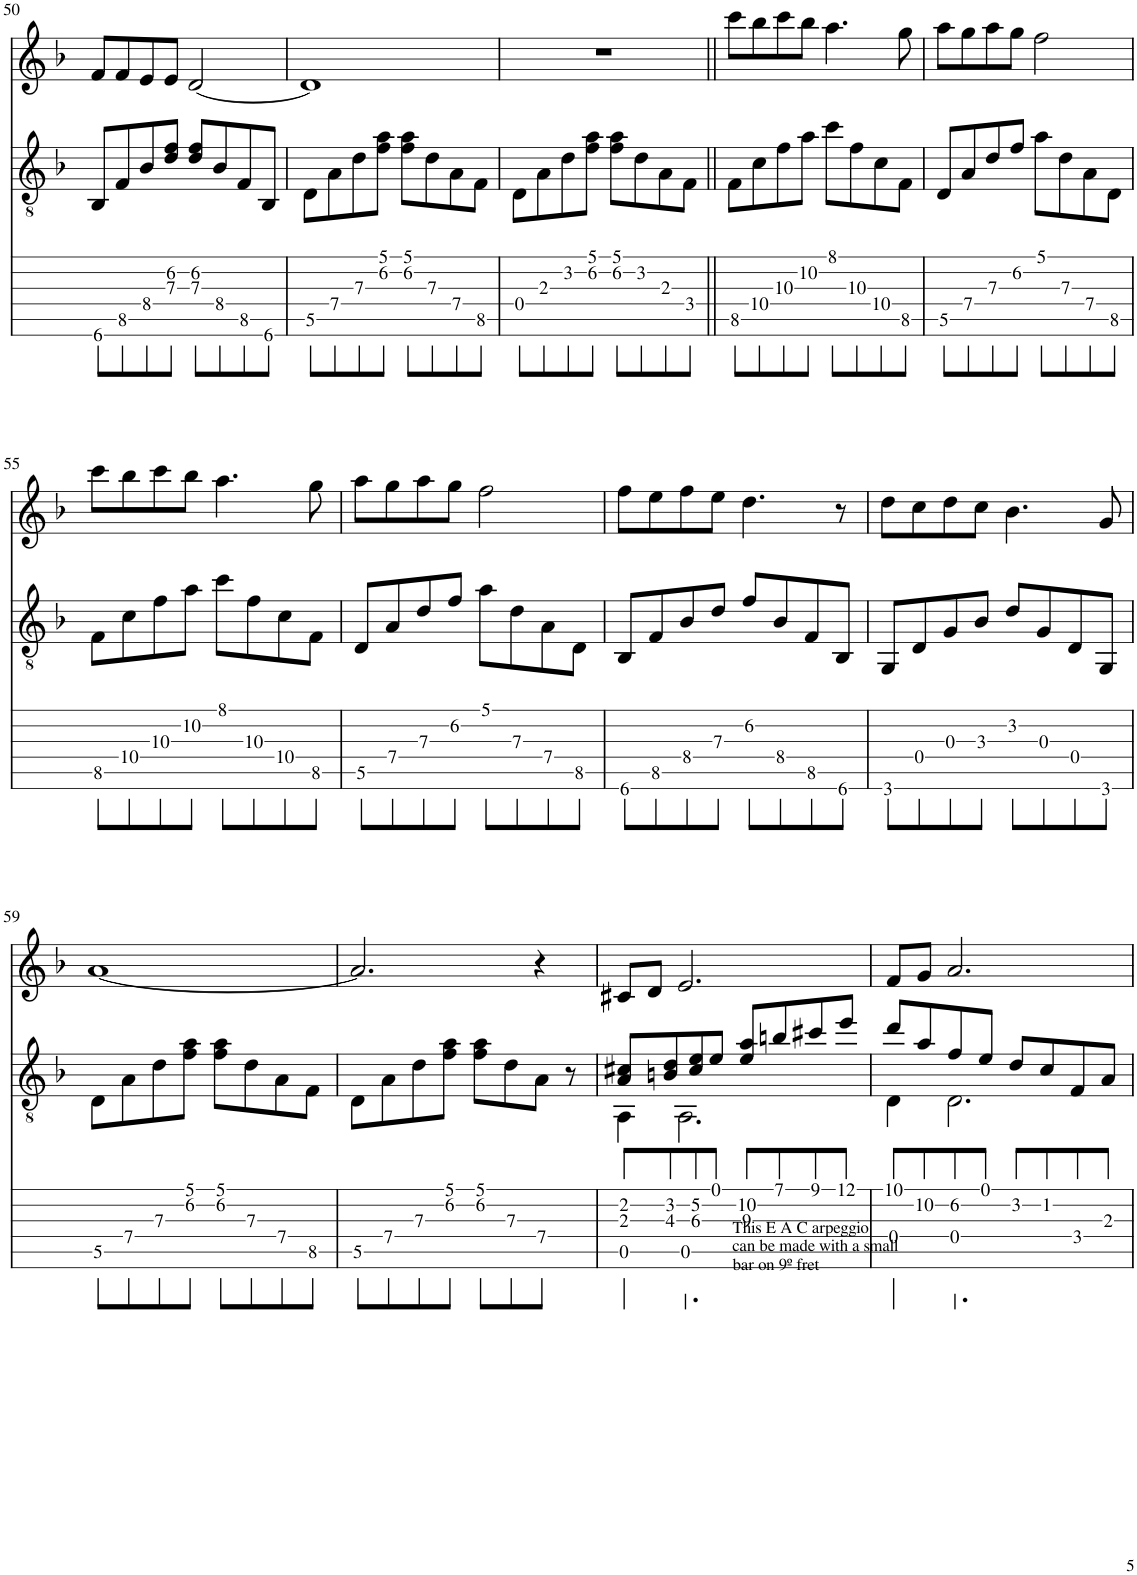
**kern	**kern	**kern
*part3	*part2	*part1
*staff3	*staff2	*staff1
*I"Guitar	*I"Guitar	*I"Flute
*	*	*I'Fl
!!LO:PB:g=z
*	*clefGv2	*clefG2
*k[b-]	*k[b-]	*k[b-]
*M4/4	*M4/4	*M4/4
=50	=50	=50
8BB-\L	8BB-/L	8f/L
8F\	8F/	8f/
8B-\	8B-/	8e/
8d\ 8f\J	8d/ 8f/J	8e/J
8d\ 8f\L	8d/ 8f/L	[2d/
8B-\	8B-/	.
8F\	8F/	.
8BB-\J	8BB-/J	.
=51	=51	=51
8D\L	8D\L	1d]
8A\	8A\	.
8d\	8d\	.
8f\ 8a\J	8f\ 8a\J	.
8f\ 8a\L	8f\ 8a\L	.
8d\	8d\	.
8A\	8A\	.
8F\J	8F\J	.
=52	=52	=52
8D\L	8D\L	1r
8A\	8A\	.
8d\	8d\	.
8f\ 8a\J	8f\ 8a\J	.
8f\ 8a\L	8f\ 8a\L	.
8d\	8d\	.
8A\	8A\	.
8F\J	8F\J	.
=53||	=53||	=53||
8F\L	8F\L	8ccc\L
8c\	8c\	8bb-\
8f\	8f\	8ccc\
8a\J	8a\J	8bb-\J
8cc\L	8cc\L	4.aa\
8f\	8f\	.
8c\	8c\	.
8F\J	8F\J	8gg\
=54	=54	=54
8D\L	8D/L	8aa\L
8A\	8A/	8gg\
8d\	8d/	8aa\
8f\J	8f/J	8gg\J
8a\L	8a\L	2ff\
8d\	8d\	.
8A\	8A\	.
8F\J	8D\J	.
!!LO:LB:g=z
=55	=55	=55
8F\L	8F\L	8ccc\L
8c\	8c\	8bb-\
8f\	8f\	8ccc\
8a\J	8a\J	8bb-\J
8cc\L	8cc\L	4.aa\
8f\	8f\	.
8c\	8c\	.
8F\J	8F\J	8gg\
=56	=56	=56
8D\L	8D/L	8aa\L
8A\	8A/	8gg\
8d\	8d/	8aa\
8f\J	8f/J	8gg\J
8a\L	8a\L	2ff\
8d\	8d\	.
8A\	8A\	.
8F\J	8D\J	.
=57	=57	=57
8BB-\L	8BB-/L	8ff\L
8F\	8F/	8ee\
8B-\	8B-/	8ff\
8d\J	8d/J	8ee\J
8f\L	8f/L	4.dd\
8B-\	8B-/	.
8F\	8F/	.
8BB-\J	8BB-/J	8r
=58	=58	=58
8GG\L	8GG/L	8dd\L
8D\	8D/	8cc\
8G\	8G/	8dd\
8B-\J	8B-/J	8cc\J
8d\L	8d/L	4.b-\
8G\	8G/	.
8D\	8D/	.
8GG\J	8GG/J	8g/
!!LO:LB:g=z
=59	=59	=59
8D\L	8D\L	[1a
8A\	8A\	.
8d\	8d\	.
8f\ 8a\J	8f\ 8a\J	.
8f\ 8a\L	8f\ 8a\L	.
8d\	8d\	.
8A\	8A\	.
8F\J	8F\J	.
=60	=60	=60
8D\L	8D\L	2.a/]
8A\	8A\	.
8d\	8d\	.
8f\ 8a\J	8f\ 8a\J	.
8f\ 8a\L	8f\ 8a\L	.
8d\	8d\	.
8A\J	8A\J	4r
8r	8r	.
=61	=61	=61
*^	*^	*
8A/ 8c#X/L	4AA\	8A/ 8c#X/L	4AA\	8c#X/L
8Bn/ 8d/	.	8Bn/ 8d/	.	8d/J
8c#/ 8e/	2.AA\	8c#/ 8e/	2.AA\	2.e/
8e/J	.	8e/J	.	.
!LO:TX:a:t=This E A C arpeggio	!	!	!	!
!LO:TX:a:t=can be made with a small	!	!	!	!
!LO:TX:a:t=bar on 9º fret	!	!	!	!
8e/ 8a/L	.	8e/ 8a/L	.	.
8bn/	.	8bn/	.	.
8cc#X/	.	8cc#X/	.	.
8ee/J	.	8ee/J	.	.
=62	=62	=62	=62	=62
8dd/L	4D\	8dd/L	4D\	8f/L
8a/	.	8a/	.	8g/J
8f/	2.D\	8f/	2.D\	2.a/
8e/J	.	8e/J	.	.
8d/L	.	8d/L	.	.
8c/	.	8c/	.	.
8F/	.	8F/	.	.
8A/J	.	8A/J	.	.
*v	*v	*	*	*
*	*v	*v	*
=	=	=
*-	*-	*-
